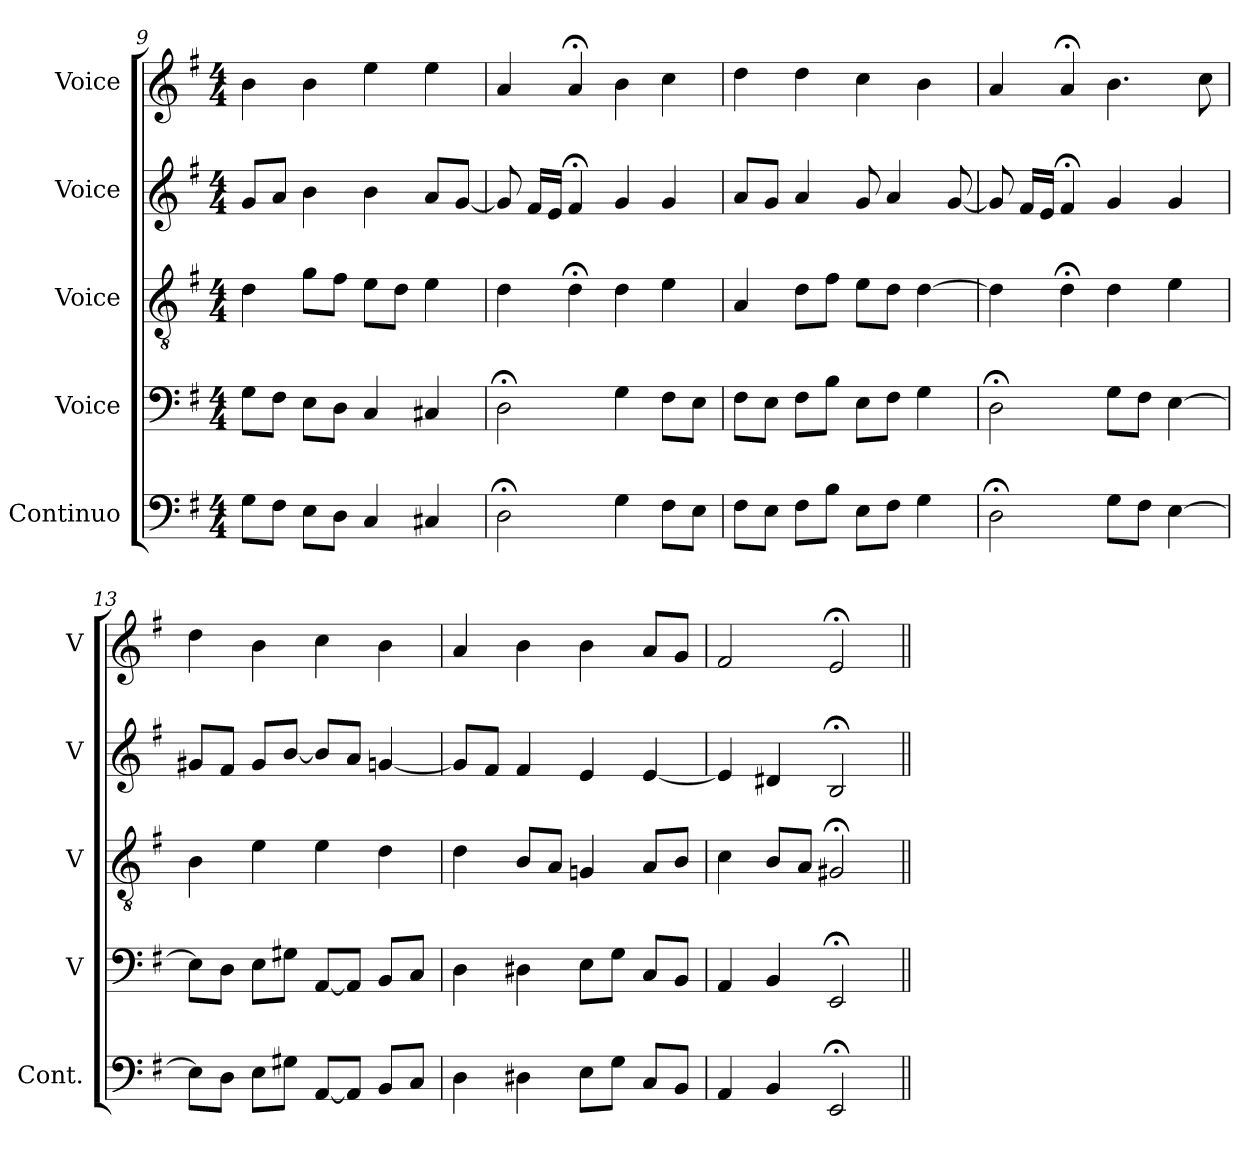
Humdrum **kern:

**kern	**kern	**kern	**kern	**kern
*part5	*part4	*part3	*part2	*part1
*staff5	*staff4	*staff3	*staff2	*staff1
*I"Continuo	*I"Voice	*I"Voice	*I"Voice	*I"Voice
*I'Cont.	*I'V	*I'V	*I'V	*I'V
*clefF4	*clefF4	*clefGv2	*clefG2	*clefG2
*ITrd7c12	*	*	*	*
*k[f#]	*k[f#]	*k[f#]	*k[f#]	*k[f#]
*M4/4	*M4/4	*M4/4	*M4/4	*M4/4
=9	=9	=9	=9	=9
8GG\L	8G\L	4d\	8g/L	4b\
8FF#\J	8F#\J	.	8a/J	.
8EE\L	8E\L	8g\L	4b\	4b\
8DD\J	8D\J	8f#\J	.	.
4CC/	4C/	8e\L	4b\	4ee\
.	.	8d\J	.	.
4CC#X/	4C#X/	4e\	8a/L	4ee\
.	.	.	[8g/J	.
=10	=10	=10	=10	=10
2DD;<\	2D;<\	4d\	8g/]	4a/
.	.	.	16f#/LL	.
.	.	.	16e/JJ	.
.	.	4d;<\	4f#;</	4a;</
4GG\	4G\	4d\	4g/	4b\
8FF#\L	8F#\L	4e\	4g/	4cc\
8EE\J	8E\J	.	.	.
!!LO:PB:g=z
=11	=11	=11	=11	=11
8FF#\L	8F#\L	4A/	8a/L	4dd\
8EE\J	8E\J	.	8g/J	.
8FF#\L	8F#\L	8d\L	4a/	4dd\
8BB\J	8B\J	8f#\J	.	.
8EE\L	8E\L	8e\L	8g/	4cc\
8FF#\J	8F#\J	8d\J	4a/	.
4GG\	4G\	[4d\	.	4b\
.	.	.	[8g/	.
=12	=12	=12	=12	=12
2DD;<\	2D;<\	4d\]	8g/]	4a/
.	.	.	16f#/LL	.
.	.	.	16e/JJ	.
.	.	4d;<\	4f#;</	4a;</
8GG\L	8G\L	4d\	4g/	4.b\
8FF#\J	8F#\J	.	.	.
[4EE\	[4E\	4e\	4g/	.
.	.	.	.	8cc\
=13	=13	=13	=13	=13
8EE\L]	8E\L]	4B\	8g#X/L	4dd\
8DD\J	8D\J	.	8f#/J	.
8EE\L	8E\L	4e\	8g#/L	4b\
8GG#X\J	8G#X\J	.	[8b/J	.
[8AAA/L	[8AA/L	4e\	8b/L]	4cc\
8AAA/J]	8AA/J]	.	8a/J	.
8BBB/L	8BB/L	4d\	[4gn/	4b\
8CC/J	8C/J	.	.	.
=14	=14	=14	=14	=14
4DD\	4D\	4d\	8g/L]	4a/
.	.	.	8f#/J	.
4DD#X\	4D#X\	8B/L	4f#/	4b\
.	.	8A/J	.	.
8EE\L	8E\L	4Gn/	4e/	4b\
8GG\J	8G\J	.	.	.
8CC/L	8C/L	8A/L	[4e/	8a/L
8BBB/J	8BB/J	8B/J	.	8g/J
=15	=15	=15	=15	=15
4AAA/	4AA/	4c\	4e/]	2f#/
4BBB/	4BB/	8B/L	4d#X/	.
.	.	8A/J	.	.
2EEE;</	2EE;</	2G#X;</	2B;</	2e;</
=||	=||	=||	=||	=||
*-	*-	*-	*-	*-
